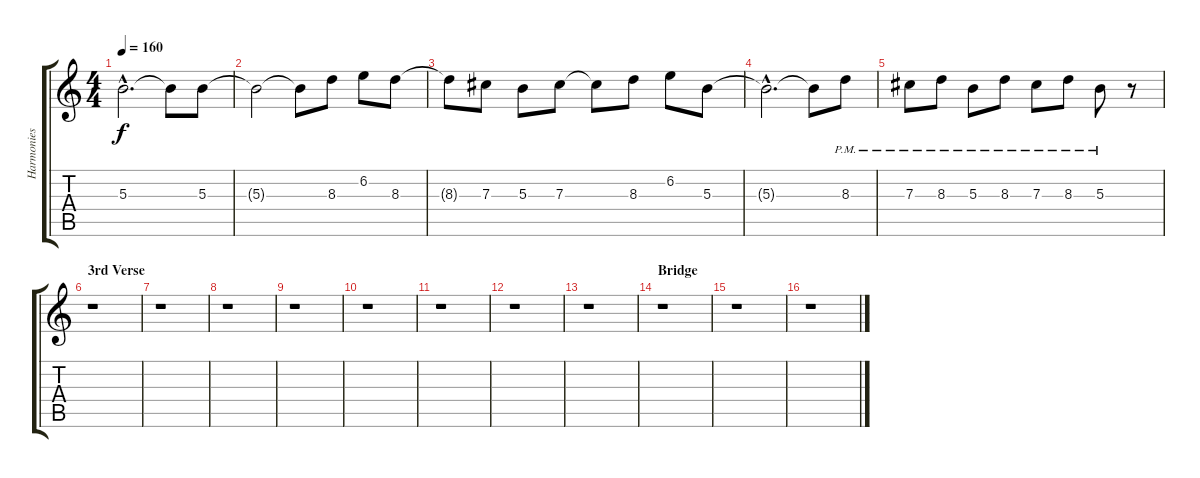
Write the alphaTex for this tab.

\track ("Harmonies" "Harmonies") {instrument distortionguitar}
\staff {score tabs}
\tuning (Eb4 Bb3 Gb3 Db3 Ab2 Eb2) {hide}
\ts (4 4)
\tempo 160
\clef g2
\ks c
5.3{hac t}.2{d dy f} 5.3{t}.8 5.3.8 |
5.3{t}.2 5.3{t}.8 8.3.8 6.2.8 8.3.8 |
8.3{t}.8 7.3.8 5.3.8 7.3.8 7.3{t}.8 8.3.8 6.2.8 5.3.8 |
5.3{hac t}.2{d} 5.3{t}.8 8.3{pm}.8 |
7.3{pm}.8 8.3{pm}.8 5.3{pm}.8 8.3{pm}.8 7.3{pm}.8 8.3{pm}.8 5.3{pm}.8 r.8 |
\section ("" "3rd Verse")
r.1 |
r.1 |
r.1 |
r.1 |
r.1 |
r.1 |
r.1 |
r.1 |
\section ("" "Bridge")
r.1 |
r.1 |
r.1
